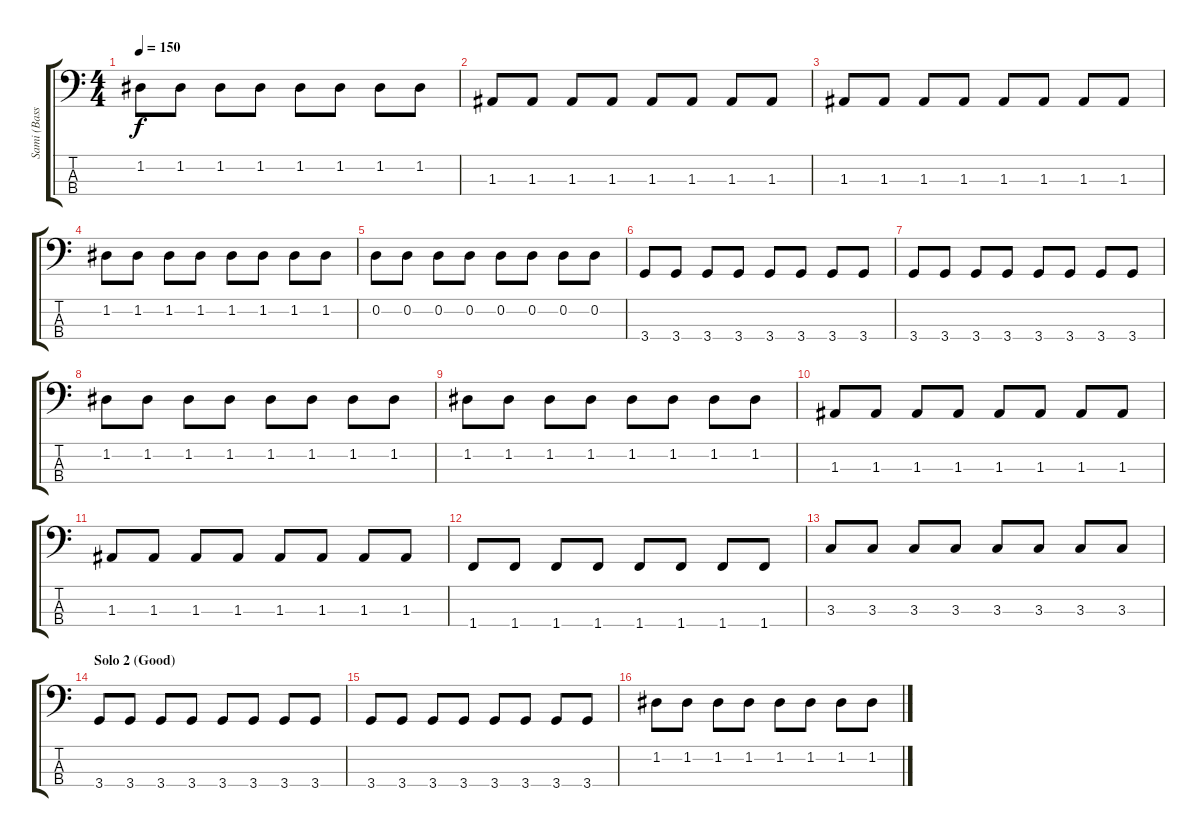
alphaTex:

\track ("Sami (Bass)" "Sami (Bass") {instrument electricbassfinger}
\staff {score tabs}
\tuning (G2 D2 A1 E1) {hide}
\ts (4 4)
\tempo 150
\clef f4
\ks c
1.2.8{dy f} 1.2.8 1.2.8 1.2.8 1.2.8 1.2.8 1.2.8 1.2.8 |
1.3.8 1.3.8 1.3.8 1.3.8 1.3.8 1.3.8 1.3.8 1.3.8 |
1.3.8 1.3.8 1.3.8 1.3.8 1.3.8 1.3.8 1.3.8 1.3.8 |
1.2.8 1.2.8 1.2.8 1.2.8 1.2.8 1.2.8 1.2.8 1.2.8 |
0.2.8 0.2.8 0.2.8 0.2.8 0.2.8 0.2.8 0.2.8 0.2.8 |
3.4.8 3.4.8 3.4.8 3.4.8 3.4.8 3.4.8 3.4.8 3.4.8 |
3.4.8 3.4.8 3.4.8 3.4.8 3.4.8 3.4.8 3.4.8 3.4.8 |
1.2.8 1.2.8 1.2.8 1.2.8 1.2.8 1.2.8 1.2.8 1.2.8 |
1.2.8 1.2.8 1.2.8 1.2.8 1.2.8 1.2.8 1.2.8 1.2.8 |
1.3.8 1.3.8 1.3.8 1.3.8 1.3.8 1.3.8 1.3.8 1.3.8 |
1.3.8 1.3.8 1.3.8 1.3.8 1.3.8 1.3.8 1.3.8 1.3.8 |
1.4.8 1.4.8 1.4.8 1.4.8 1.4.8 1.4.8 1.4.8 1.4.8 |
3.3.8 3.3.8 3.3.8 3.3.8 3.3.8 3.3.8 3.3.8 3.3.8 |
\section ("" "Solo 2 (Good)")
3.4.8 3.4.8 3.4.8 3.4.8 3.4.8 3.4.8 3.4.8 3.4.8 |
3.4.8 3.4.8 3.4.8 3.4.8 3.4.8 3.4.8 3.4.8 3.4.8 |
1.2.8 1.2.8 1.2.8 1.2.8 1.2.8 1.2.8 1.2.8 1.2.8
